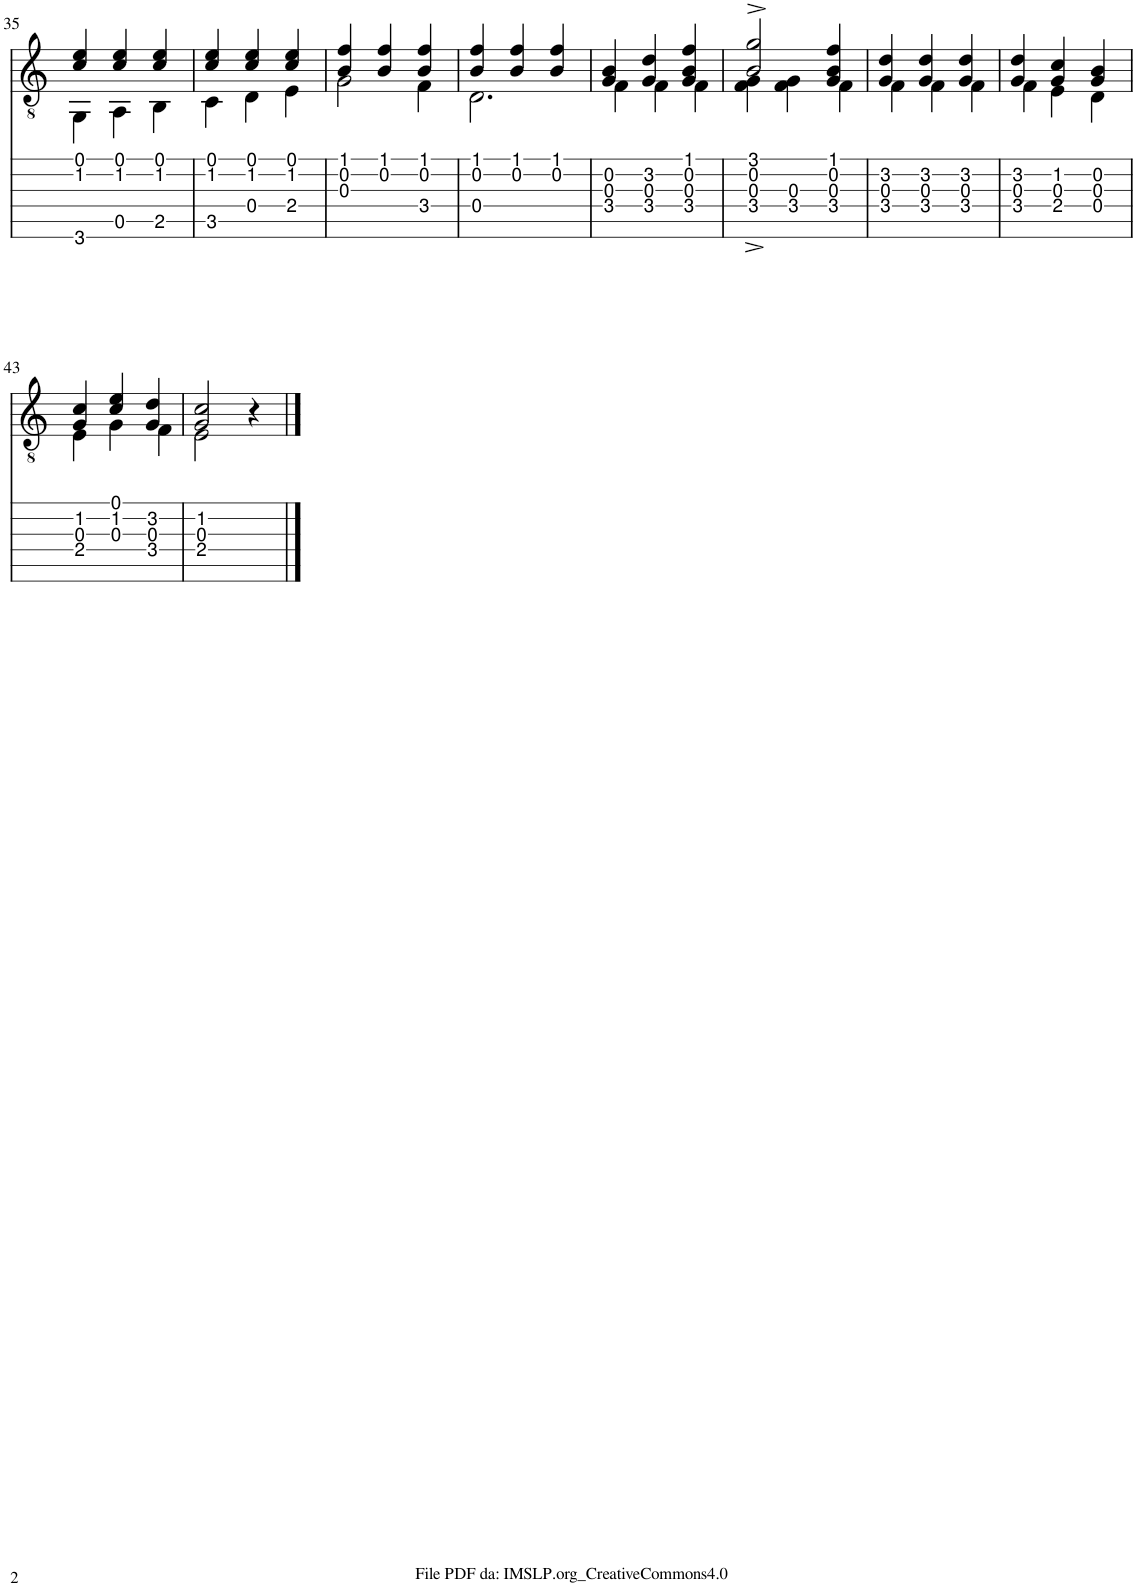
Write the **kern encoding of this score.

**kern	**kern
*part1	*part1
*staff2	*staff1
*I"Guitar	*
*I'Guit.	*
!!LO:PB:g=z
*	*clefGv2
*k[]	*k[]
*M3/4	*M3/4
=35	=35
*^	*^
4c 4e	4GG	4c/ 4e/	4GG\
4c 4e	4AA	4c/ 4e/	4AA\
4c 4e	4BB	4c/ 4e/	4BB\
=36	=36	=36	=36
4c 4e	4C	4c/ 4e/	4C\
4c 4e	4D	4c/ 4e/	4D\
4c 4e	4E	4c/ 4e/	4E\
=37	=37	=37	=37
4B 4f	2G	4B/ 4f/	2G\
4B 4f	.	4B/ 4f/	.
4B 4f	4F	4B/ 4f/	4F\
=38	=38	=38	=38
4B 4f	2.D	4B/ 4f/	2.D\
4B 4f	.	4B/ 4f/	.
4B 4f	.	4B/ 4f/	.
=39	=39	=39	=39
4G 4B	4F	4G/ 4B/	4F\
4G 4d	4F	4G/ 4d/	4F\
4G 4B 4f	4F	4G/ 4B/ 4f/	4F\
=40	=40	=40	=40
2B^ 2g^	4F 4G	2B/^ 2g/^	4F\ 4G\
.	4F 4G	.	4F\ 4G\
4G 4B 4f	4F	4G/ 4B/ 4f/	4F\
=41	=41	=41	=41
4G 4d	4F	4G/ 4d/	4F\
4G 4d	4F	4G/ 4d/	4F\
4G 4d	4F	4G/ 4d/	4F\
=42	=42	=42	=42
4G 4d	4F	4G/ 4d/	4F\
4G 4c	4E	4G/ 4c/	4E\
4G 4B	4D	4G/ 4B/	4D\
!!LO:LB:g=z	!!
=43	=43	=43	=43
4G 4c	4E	4G/ 4c/	4E\
4c 4e	4G	4c/ 4e/	4G\
4G 4d	4F	4G/ 4d/	4F\
=44	=44	=44	=44
2G 2c	2E	2G/ 2c/	2E\
4r	4ryy	4r	4ryy
*v	*v	*	*
*	*v	*v
==	==
*-	*-
